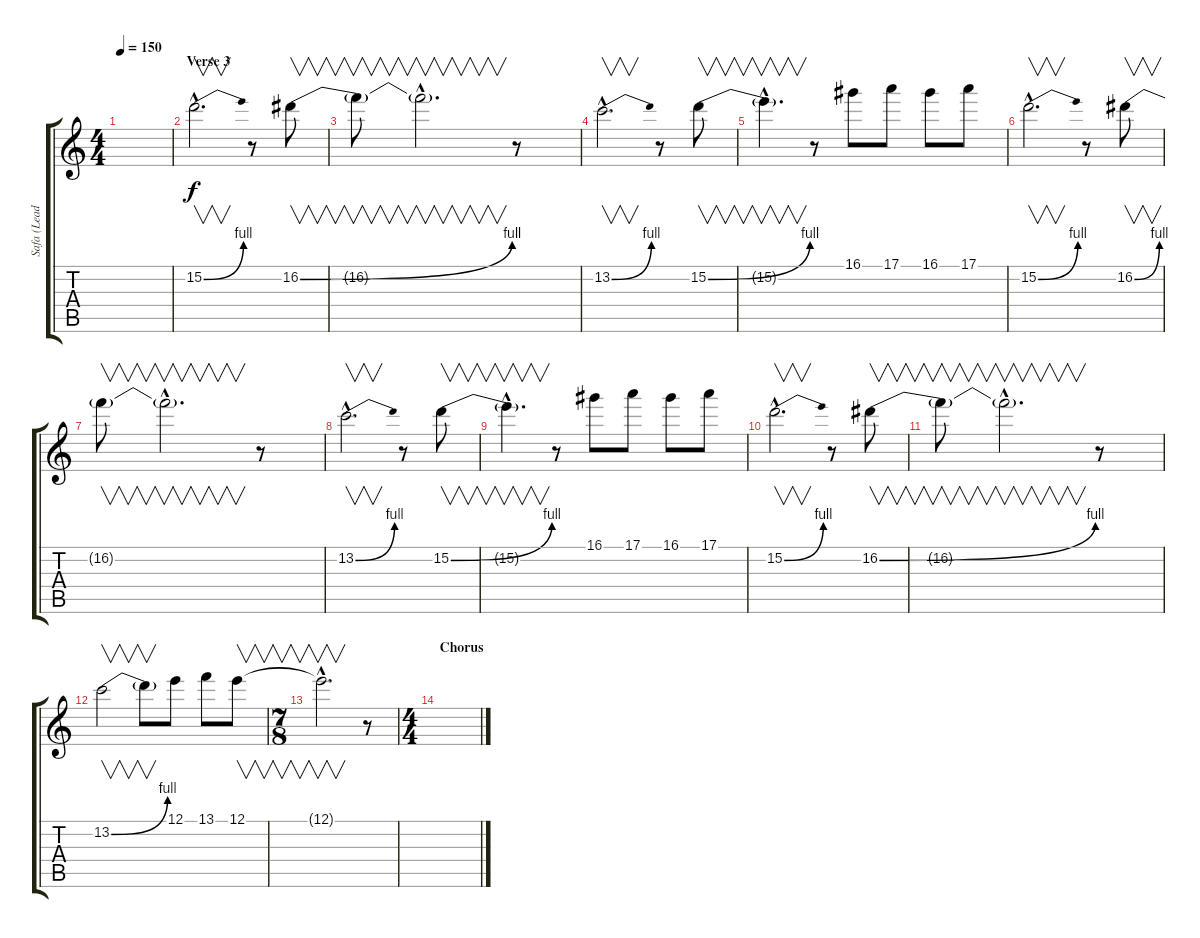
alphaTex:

\track ("Safa (Lead)" "Safa (Lead") {instrument distortionguitar}
\staff {score tabs}
\tuning (E4 B3 G3 D3 A2 E2) {hide}
\ts (4 4)
\tempo 150
\clef g2
\ks c
|
\section ("" "Verse 3")
15.2{be (bend 0 0 60 4) hac}.2{v d} r.8 16.2{be (bend 0 0 60 4)}.8{v} |
16.2{t}.8{v} 16.2{hac t}.2{v d} r.8 |
13.2{be (bend 0 0 60 4) hac}.2{v d} r.8 15.2{be (bend 0 0 60 4)}.8{v} |
15.2{hac t}.4{v d} r.8 16.1.8 17.1.8 16.1.8 17.1.8 |
15.2{be (bend 0 0 60 4) hac}.2{v d} r.8 16.2{be (bend 0 0 60 4)}.8{v} |
16.2{t}.8{v} 16.2{hac t}.2{v d} r.8 |
13.2{be (bend 0 0 60 4) hac}.2{v d} r.8 15.2{be (bend 0 0 60 4)}.8{v} |
15.2{hac t}.4{v d} r.8 16.1.8 17.1.8 16.1.8 17.1.8 |
15.2{be (bend 0 0 60 4) hac}.2{v d} r.8 16.2{be (bend 0 0 60 4)}.8{v} |
16.2{t}.8{v} 16.2{hac t}.2{v d} r.8 |
13.2{be (bend 0 0 60 4)}.2{v} 13.2{t}.8{v} 12.1.8 13.1.8 12.1.8{v} |
\ts (7 8)
12.1{hac t}.2{v d} r.8 |
\ts (4 4)
\section ("" "Chorus")
